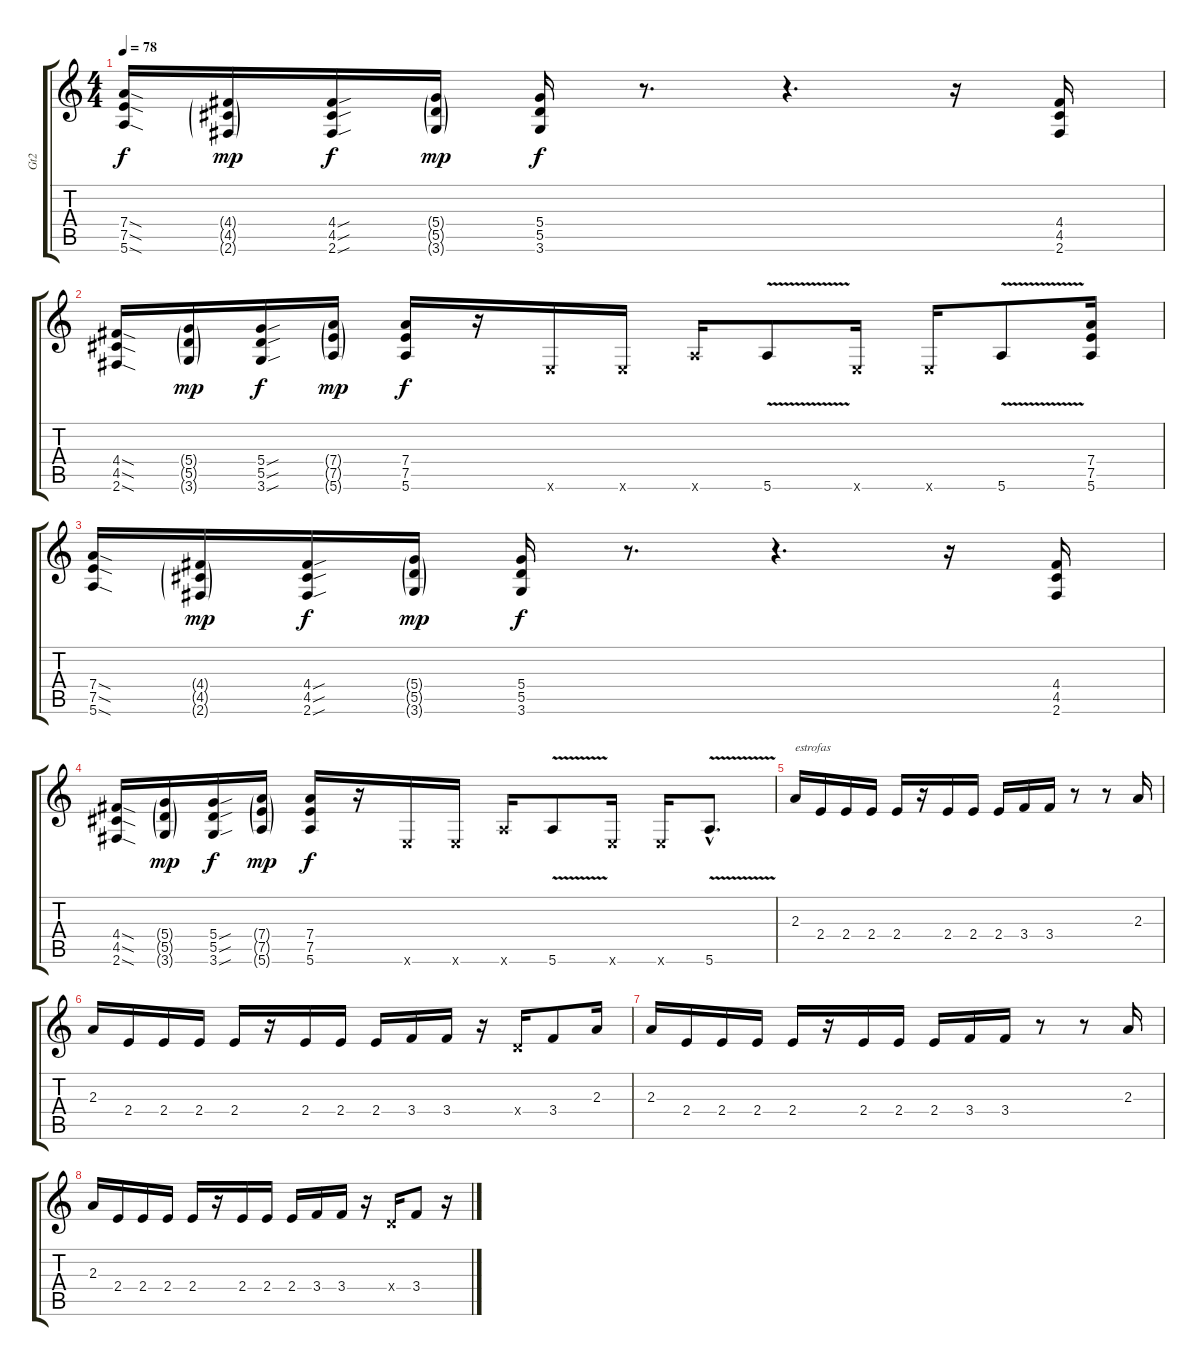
\track ("Gt2" "Gt2") {instrument overdrivenguitar}
\staff {score tabs}
\tuning (E4 B3 G3 D3 A2 E2) {hide}
\ts (4 4)
\tempo 78
\clef g2
\ks c
(7.4{sod} 7.5{sod} 5.6{sod}).16{dy f} (4.4{g} 4.5{g} 2.6{g}).16{dy mp} (4.4{sou} 4.5{sou} 2.6{sou}).16{dy f} (5.4{g} 5.5{g} 3.6{g}).16{dy mp} (5.4 5.5 3.6).16{dy f} r.8{d} r.4{d} r.16 (4.4 4.5 2.6).16 |
(4.4{sod} 4.5{sod} 2.6{sod}).16 (5.4{g} 5.5{g} 3.6{g}).16{dy mp} (5.4{sou} 5.5{sou} 3.6{sou}).16{dy f} (7.4{g} 7.5{g} 5.6{g}).16{dy mp} (7.4 7.5 5.6).16{dy f} r.16 0.6{x}.16 0.6{x}.16 5.6{x}.16 5.6{v}.8 0.6{x}.16 0.6{x}.16 5.6{v}.8 (7.4 7.5 5.6).16 |
(7.4{sod} 7.5{sod} 5.6{sod}).16 (4.4{g} 4.5{g} 2.6{g}).16{dy mp} (4.4{sou} 4.5{sou} 2.6{sou}).16{dy f} (5.4{g} 5.5{g} 3.6{g}).16{dy mp} (5.4 5.5 3.6).16{dy f} r.8{d} r.4{d} r.16 (4.4 4.5 2.6).16 |
(4.4{sod} 4.5{sod} 2.6{sod}).16 (5.4{g} 5.5{g} 3.6{g}).16{dy mp} (5.4{sou} 5.5{sou} 3.6{sou}).16{dy f} (7.4{g} 7.5{g} 5.6{g}).16{dy mp} (7.4 7.5 5.6).16{dy f} r.16 0.6{x}.16 0.6{x}.16 5.6{x}.16 5.6{v}.8 0.6{x}.16 0.6{x}.16 5.6{v hac}.8{d} |
2.3.16{txt "estrofas"} 2.4.16 2.4.16 2.4.16 2.4.16 r.16 2.4.16 2.4.16 2.4.16 3.4.16 3.4.16 r.8 r.8 2.3.16 |
2.3.16 2.4.16 2.4.16 2.4.16 2.4.16 r.16 2.4.16 2.4.16 2.4.16 3.4.16 3.4.16 r.16 0.4{x}.16 3.4.8 2.3.16 |
2.3.16 2.4.16 2.4.16 2.4.16 2.4.16 r.16 2.4.16 2.4.16 2.4.16 3.4.16 3.4.16 r.8 r.8 2.3.16 |
2.3.16 2.4.16 2.4.16 2.4.16 2.4.16 r.16 2.4.16 2.4.16 2.4.16 3.4.16 3.4.16 r.16 0.4{x}.16 3.4.8 r.16
